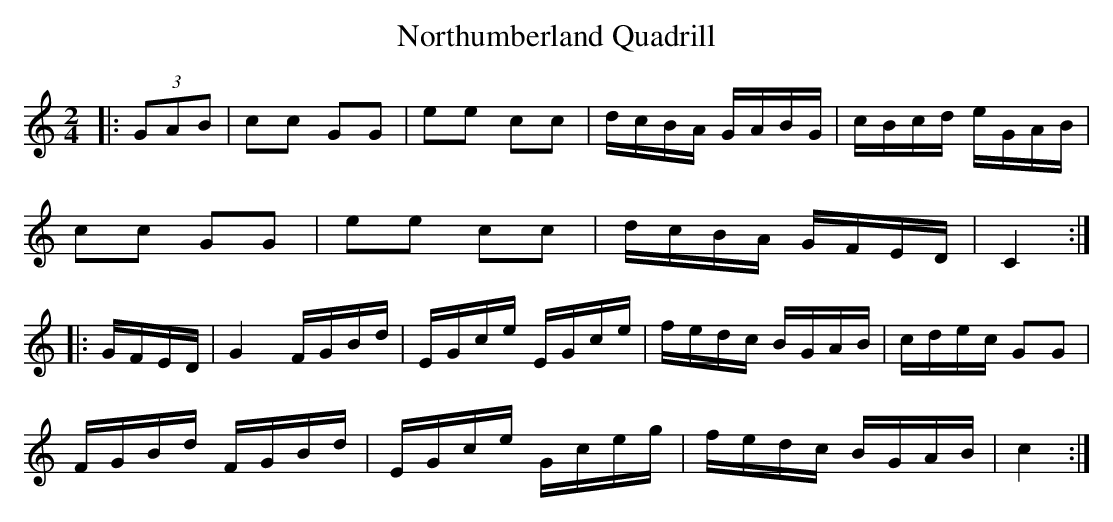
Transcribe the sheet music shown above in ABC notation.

X:1
T:Northumberland Quadrill
M:2/4
L:1/8
K: Cmaj
|:(3GAB|cc GG|ee cc|d/c/B/A/ G/A/B/G/|c/B/c/d/ e/G/A/B/|
cc GG|ee cc|d/c/B/A/ G/F/E/D/|C2:|
|:G/F/E/D/|G2 F/G/B/d/|E/G/c/e/ E/G/c/e/|f/e/d/c/ B/G/A/B/|c/d/e/c/ GG|
F/G/B/d/ F/G/B/d/|E/G/c/e/ G/c/e/g/|f/e/d/c/ B/G/A/B/|c2:|
